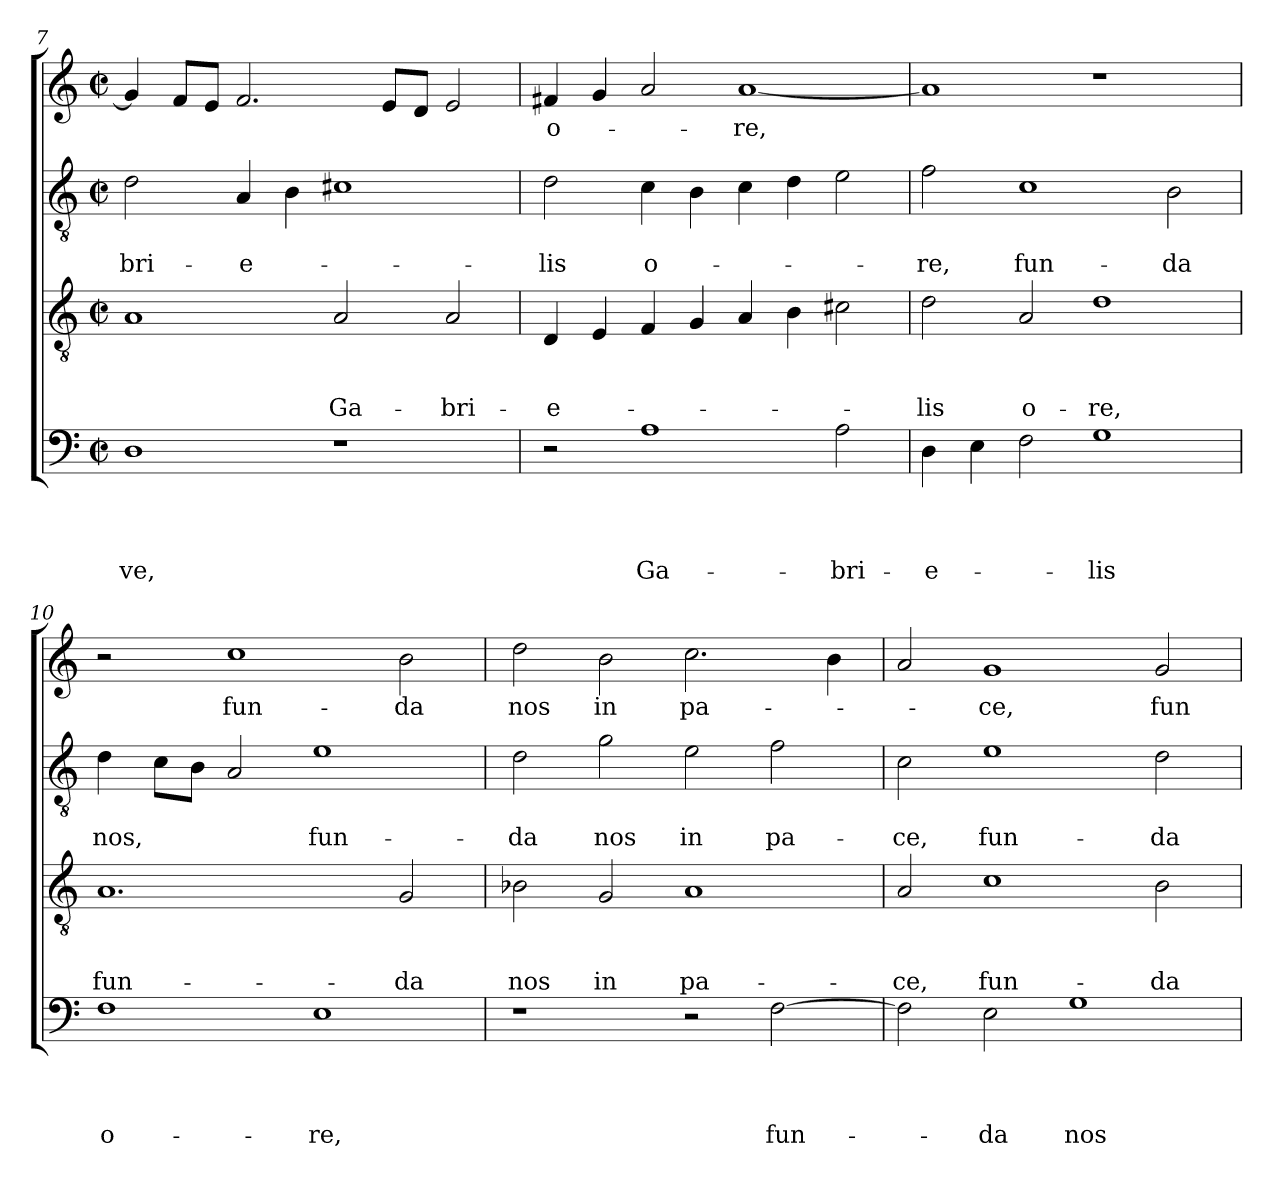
**kern	**text	**text	**text	**text	**kern	**text	**text	**text	**kern	**text	**text	**kern	**text
*part4	*part4	*part4	*part4	*part4	*part3	*part3	*part3	*part3	*part2	*part2	*part2	*part1	*part1
*staff4	*staff4	*staff4	*staff4	*staff4	*staff3	*staff3	*staff3	*staff3	*staff2	*staff2	*staff2	*staff1	*staff1
*clefF4	*	*	*	*	*clefGv2	*	*	*	*clefGv2	*	*	*clefG2	*
*k[]	*	*	*	*	*k[]	*	*	*	*k[]	*	*	*k[]	*
*C:	*	*	*	*	*C:	*	*	*	*C:	*	*	*C:	*
*M2/2	*	*	*	*	*M2/2	*	*	*	*M2/2	*	*	*M2/2	*
*met(c|)	*	*	*	*	*met(c|)	*	*	*	*met(c|)	*	*	*met(c|)	*
=7	=7	=7	=7	=7	=7	=7	=7	=7	=7	=7	=7	=7	=7
!	!	!	!	!LO:LY:b	!	!	!	!	!	!	!LO:LY:b	!	!
1D	.	.	.	-ve,	1A	.	.	.	2d\	.	-bri-	4g/]	.
.	.	.	.	.	.	.	.	.	.	.	.	8f/L	.
.	.	.	.	.	.	.	.	.	.	.	.	8e/J	.
!	!	!	!	!	!	!	!	!	!	!	!LO:LY:b	!	!
.	.	.	.	.	.	.	.	.	4A/	.	-e-	2.f/	.
.	.	.	.	.	.	.	.	.	4B\	.	.	.	.
!	!	!	!	!	!	!	!	!LO:LY:b	!	!	!	!	!
1r	.	.	.	.	2A/	.	.	Ga-	1c#X	.	.	.	.
.	.	.	.	.	.	.	.	.	.	.	.	8e/L	.
.	.	.	.	.	.	.	.	.	.	.	.	8d/J	.
!	!	!	!	!	!	!	!	!LO:LY:b	!	!	!	!	!
.	.	.	.	.	2A/	.	.	-bri-	.	.	.	2e/	.
=8	=8	=8	=8	=8	=8	=8	=8	=8	=8	=8	=8	=8	=8
!	!	!	!	!	!	!	!	!LO:LY:b	!	!	!LO:LY:b	!	!LO:LY:b
2r	.	.	.	.	4D/	.	.	-e-	2d\	.	-lis	4f#X/	o-
.	.	.	.	.	4E/	.	.	.	.	.	.	4g/	.
!	!	!	!	!LO:LY:b	!	!	!	!	!	!	!LO:LY:b	!	!
1A	.	.	.	Ga-	4F/	.	.	.	4c\	.	o-	2a/	.
.	.	.	.	.	4G/	.	.	.	4B\	.	.	.	.
!	!	!	!	!	!	!	!	!	!	!	!	!	!LO:LY:b
.	.	.	.	.	4A/	.	.	.	4c\	.	.	[1a	-re,
.	.	.	.	.	4B\	.	.	.	4d\	.	.	.	.
!	!	!	!	!LO:LY:b	!	!	!	!	!	!	!	!	!
2A\	.	.	.	-bri-	2c#X\	.	.	.	2e\	.	.	.	.
=9	=9	=9	=9	=9	=9	=9	=9	=9	=9	=9	=9	=9	=9
!	!	!	!	!LO:LY:b	!	!	!	!LO:LY:b	!	!	!LO:LY:b	!	!
4D\	.	.	.	-e-	2d\	.	.	-lis	2f\	.	-re,	1a]	.
4E\	.	.	.	.	.	.	.	.	.	.	.	.	.
!	!	!	!	!	!	!	!	!LO:LY:b	!	!	!LO:LY:b	!	!
2F\	.	.	.	.	2A/	.	.	o-	1c	.	fun-	.	.
!	!	!	!	!LO:LY:b	!	!	!	!LO:LY:b	!	!	!	!	!
1G	.	.	.	-lis	1d	.	.	-re,	.	.	.	1r	.
!	!	!	!	!	!	!	!	!	!	!	!LO:LY:b	!	!
.	.	.	.	.	.	.	.	.	2B\	.	-da	.	.
=10	=10	=10	=10	=10	=10	=10	=10	=10	=10	=10	=10	=10	=10
!	!	!	!	!LO:LY:b	!	!	!	!LO:LY:b	!	!	!LO:LY:b	!	!
1F	.	.	.	o-	1.A	.	.	fun-	4d\	.	nos,	2r	.
.	.	.	.	.	.	.	.	.	8c\L	.	.	.	.
.	.	.	.	.	.	.	.	.	8B\J	.	.	.	.
!	!	!	!	!	!	!	!	!	!	!	!	!	!LO:LY:b
.	.	.	.	.	.	.	.	.	2A/	.	.	1cc	fun-
!	!	!	!	!LO:LY:b	!	!	!	!	!	!	!LO:LY:b	!	!
1E	.	.	.	-re,	.	.	.	.	1e	.	fun-	.	.
!	!	!	!	!	!	!	!	!LO:LY:b	!	!	!	!	!LO:LY:b
.	.	.	.	.	2G/	.	.	-da	.	.	.	2b\	-da
!!LO:LB:g=z
=11	=11	=11	=11	=11	=11	=11	=11	=11	=11	=11	=11	=11	=11
!	!	!	!	!	!	!	!	!LO:LY:b	!	!	!LO:LY:b	!	!LO:LY:b
1r	.	.	.	.	2B-X\	.	.	nos	2d\	.	-da	2dd\	nos
!	!	!	!	!	!	!	!	!LO:LY:b	!	!	!LO:LY:b	!	!LO:LY:b
.	.	.	.	.	2G/	.	.	in	2g\	.	nos	2b\	in
!	!	!	!	!	!	!	!	!LO:LY:b	!	!	!LO:LY:b	!	!LO:LY:b
2r	.	.	.	.	1A	.	.	pa-	2e\	.	in	2.cc\	pa-
!	!	!	!	!LO:LY:b	!	!	!	!	!	!	!LO:LY:b	!	!
[2F\	.	.	.	fun-	.	.	.	.	2f\	.	pa-	.	.
.	.	.	.	.	.	.	.	.	.	.	.	4b\	.
=12	=12	=12	=12	=12	=12	=12	=12	=12	=12	=12	=12	=12	=12
!	!	!	!	!	!	!	!	!LO:LY:b	!	!	!LO:LY:b	!	!
2F\]	.	.	.	.	2A/	.	.	-ce,	2c\	.	-ce,	2a/	.
!	!	!	!	!LO:LY:b	!	!	!	!LO:LY:b	!	!	!LO:LY:b	!	!LO:LY:b
2E\	.	.	.	-da	1c	.	.	fun-	1e	.	fun-	1g	-ce,
!	!	!	!	!LO:LY:b	!	!	!	!	!	!	!	!	!
1G	.	.	.	nos	.	.	.	.	.	.	.	.	.
!	!	!	!	!	!	!	!	!LO:LY:b	!	!	!LO:LY:b	!	!LO:LY:b
.	.	.	.	.	2B\	.	.	-da	2d\	.	-da	2g/	fun-
=	=	=	=	=	=	=	=	=	=	=	=	=	=
*-	*-	*-	*-	*-	*-	*-	*-	*-	*-	*-	*-	*-	*-
